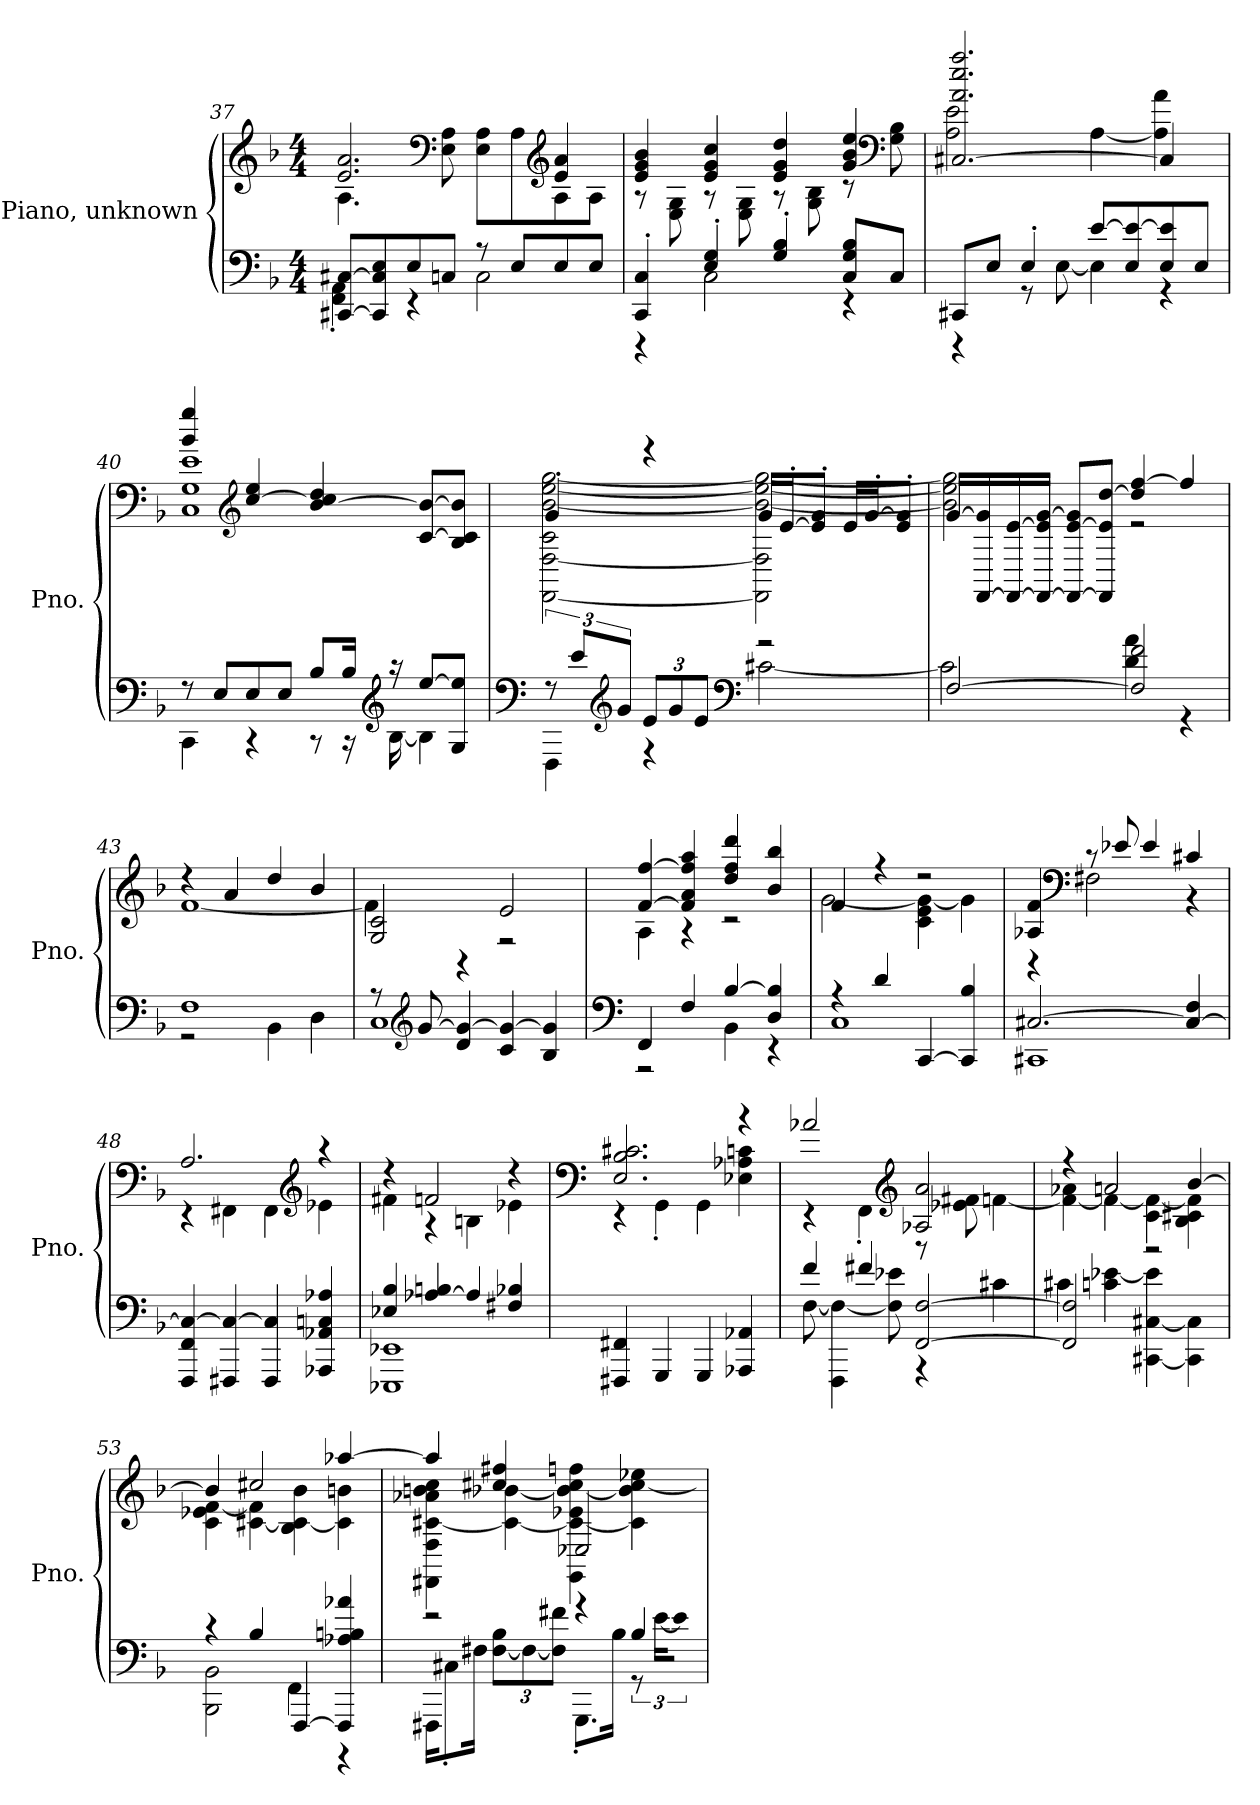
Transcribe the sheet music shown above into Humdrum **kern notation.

**kern	**kern
*part1	*part1
*staff2	*staff1
*I"Piano, unknown	*
*I'Pno.	*
!!LO:LB:g=z
*clefF4	*clefG2
*k[b-]	*k[b-]
*M4/4	*M4/4
=37	=37
*^	*^
[8CC#X/ [8C#X/L	4FF\' 4AA\'	2.e/ 2.a/	4.A\
8CC#/] 8C#/] 8E/	.	.	.
8E/	4r	.	.
*	*	*clefF4	*
8Cn/J	.	.	8E\ 8A\
8r	2C\	.	8E\ 8A\L
8E/L	.	.	8A\
*	*	*clefG2	*
8E/	.	4e/ 4a/	8A\
8E/J	.	.	8A\J
=38	=38	=38	=38
4CC/' 4C/'	4r	4e/ 4g/ 4b-/	8r
.	.	.	8E\ 8G\
4E/' 4G/'	2C\	4e/ 4g/ 4cc/	8r
.	.	.	8E\ 8G\
4G/' 4B-/'	.	4e/ 4g/ 4dd/	8r
.	.	.	8G\ 8B-\
8C/ 8G/ 8B-/L	4r	4g/ 4b-/ 4ee/	8r
*	*	*clefF4	*
8C/J	.	.	8G\ 8B-\
=39	=39	=39	=39
8CC#X/L	4r	[2.C#X/ 2.a/ 2.ee/ 2.aa/	2A\ 2e\
8E/J	.	.	.
4E'/	8r	.	.
.	[8E\	.	.
[8e/L	4E\]	.	[4A\
8E/ 8e/_	.	.	.
8E/ 8e/]	4r	4C#/]	4A\] 4a\
8E/J	.	.	.
!!LO:LB:g=z	!!
=40	=40	=40	=40
8r	4CC\	4b-/ 4gg/	1C 1G 1e
8E/L	.	.	.
*	*	*clefG2	*
8E/	4r	[4cc/ 4ee/	.
8E/J	.	.	.
8B-/L	8r	[4b-/ 4cc/] 4dd/	.
16B-/Jk	16r	.	.
*clefG2	*	*	*
16r	[16B-\	.	.
[8ee/L	4B-\]	[8c/ 8b-/_L	.
8G/ 8ee/]J	.	8B-/ 8c/] 8b-/]J	.
=41	=41	=41	=41
*clefF4	*	*	*
12r	4FFF\	4g'/	[2FF\ [2F\ 2c\ [2b-\ [2ee\ [2gg\
12e/L	.	.	.
*clefG2	*	*	*
12g/J	.	.	.
*Xbrackettup	*	*	*
12e/L	4r	4r	.
12g/	.	.	.
12e/J	.	.	.
*clefF4	*	*	*
2r	[2c#X\	16g/LL	2FF\] 2F\] 2b-\_ 2ee\_ 2gg\_
.	.	[16e'/J	.
.	.	8e/]' 8g/'J	.
.	.	16e/LL	.
.	.	[16g'/J	.
.	.	8e/' 8g/]'J	.
!!LO:LB:g=z	!!
=42	=42	=42	=42
[2F/	2c#\]	[16g/LL	2b-\] 2ee\] 2gg\]
.	.	[16FF/ 16g/]	.
.	.	16FF/_ [16e/	.
.	.	16FF/_ 16e/] [16g/JJ	.
.	.	8FF/_ [8e/ 8g/]L	.
.	.	8FF/] 8e/] [8dd/J	.
2F/] 2f/	4d\ 4a\	4dd/] [4ff/	2r
.	4r	4ff/]	.
=43	=43	=43	=43
1F	2r	4r	[1f
.	.	4a/	.
.	4BB-\	4dd/	.
.	4D\	4b-/	.
=44	=44	=44	=44
8r	1C	2G/ 2c/	4f\]
*clefG2	*	*	*
[8g/	.	.	.
4d/ 4g/_	.	.	4r
4c/ 4g/_	.	2e/	2r
4B-/ 4g/]	.	.	.
=45	=45	=45	=45
*clefF4	*	*	*
4FF/	2r	[4f/ [4ff/	4A\
4F/	.	4f/] 4a/ 4ff/] 4aa/	4r
[4B-/	4BB-\	4dd/ 4ff/ 4ddd/	2r
4D/ 4B-/]	4r	4b-/ 4bb-/	.
=46	=46	=46	=46
4r	1C	4f/	[2g\
4d/	.	4r	.
[4CC/	.	2r	4c\ 4e\ 4g\_
4CC/] 4B-/	.	.	4g\]
!!LO:LB:g=z	!!
=47	=47	=47	=47
[2.C#X/	1CC#X	4A-X/ 4f/	4r
*	*	*clefF4	*
.	.	8r	2F#X\
.	.	8e-X/	.
.	.	4e-/	.
4C#/_ 4F/	.	4c#X/	4r
*v	*v	*	*
=48	=48	=48
4FFF/ 4FF/ 4C#/_	2.A/	4r
4FFF#X/ 4C#/_	.	4FF#X\
4FFF#/ 4C#/]	.	4FF#\
*	*clefG2	*
4AAA-X/ 4AA-X/ 4Cn/ 4A-X/	4r	4e-X\
=49	=49	=49
*^	*	*
4E-X/ 4B-/	1EEE-X 1EE-X	4r	4f#X\
[4A-X/ 4Bn/	.	2fn/	4r
4A-/]	.	.	4Bn\
4F#X/ 4B-X/	.	4r	4e-X\
*v	*v	*	*
=50	=50	=50
*	*clefF4	*
4FFF#X/ 4FF#X/	2.E/ 2.B-/ 2.c#X/	4r
4GGG/	.	4GG'\
4GGG/	.	4GG\
4AAA-X/ 4AA-X/	4r	4E-X\ 4A-X\ 4cn\
!!LO:LB:g=z	!!
=51	=51	=51
*^	*	*
4f/	[8F\	2a-X/	4r
.	4FFF\ 4F\_	.	.
4f#X/	.	.	4FF'\
.	8F\] 8e-X\	.	.
*	*	*clefG2	*
[2FF/ [2F/	4r	2A-X/ 2a-/	8r
.	.	.	8e-X\ 8f#X\
.	4c#X\	.	[4fn\
=52	=52	=52	=52
2FF/] 2F/]	4c#X\	4r	4f\_ 4a-X\
.	4cn\ [4e-X\	2an/	4f\_
2r	[4CC#X\ [4C#X\ 4e-\]	.	4c\ 4f\_
.	4CC#\] 4C#\]	[4b-/	4B-\ 4c#X\ 4f\]
=53	=53	=53	=53
4r	2BBB-\ 2BB-\	4b-/]	4c\ 4e-X\ [4f\
4B-/	.	2cc#X/	[4c#X\ 4f\]
[4FFF/	4FF\	.	4B-\ 4c#\_ 4b-\
4FFF/] 4A-X/ 4Bn/ 4a-X/	4r	[4aa-X/	4c#\] 4bn\
!!LO:PB:g=z	!!
=54	=54	=54	=54
2r	16FFF#X\KL	4aa-/]	4FF#X\ 4F\ [4c#X\ 4a-X\ 4bn\ 4cc\
.	8C#X'\	.	.
.	16F#X\Jk	.	.
.	[12F#\ 12B-\L	4cc#X/ 4ff#X/	4c#\_ [4b-X\
.	12F#\_	.	.
.	12F#\] 12f#X\J	.	.
4r	8.GGG'\L	2E-X/	4GG\ 4c#\_ 4e-X\ 4b-\_ 4cc#\ 4ffn\
.	16B-\Jk	.	.
*	*brackettup	*	*
4B-/	12r	.	4c#\] 4b-\] [4cc#\ 4ee-X\
.	[24e\KL	.	.
.	8e\J]	.	.
*v	*v	*	*
*	*v	*v
=	=
*-	*-
